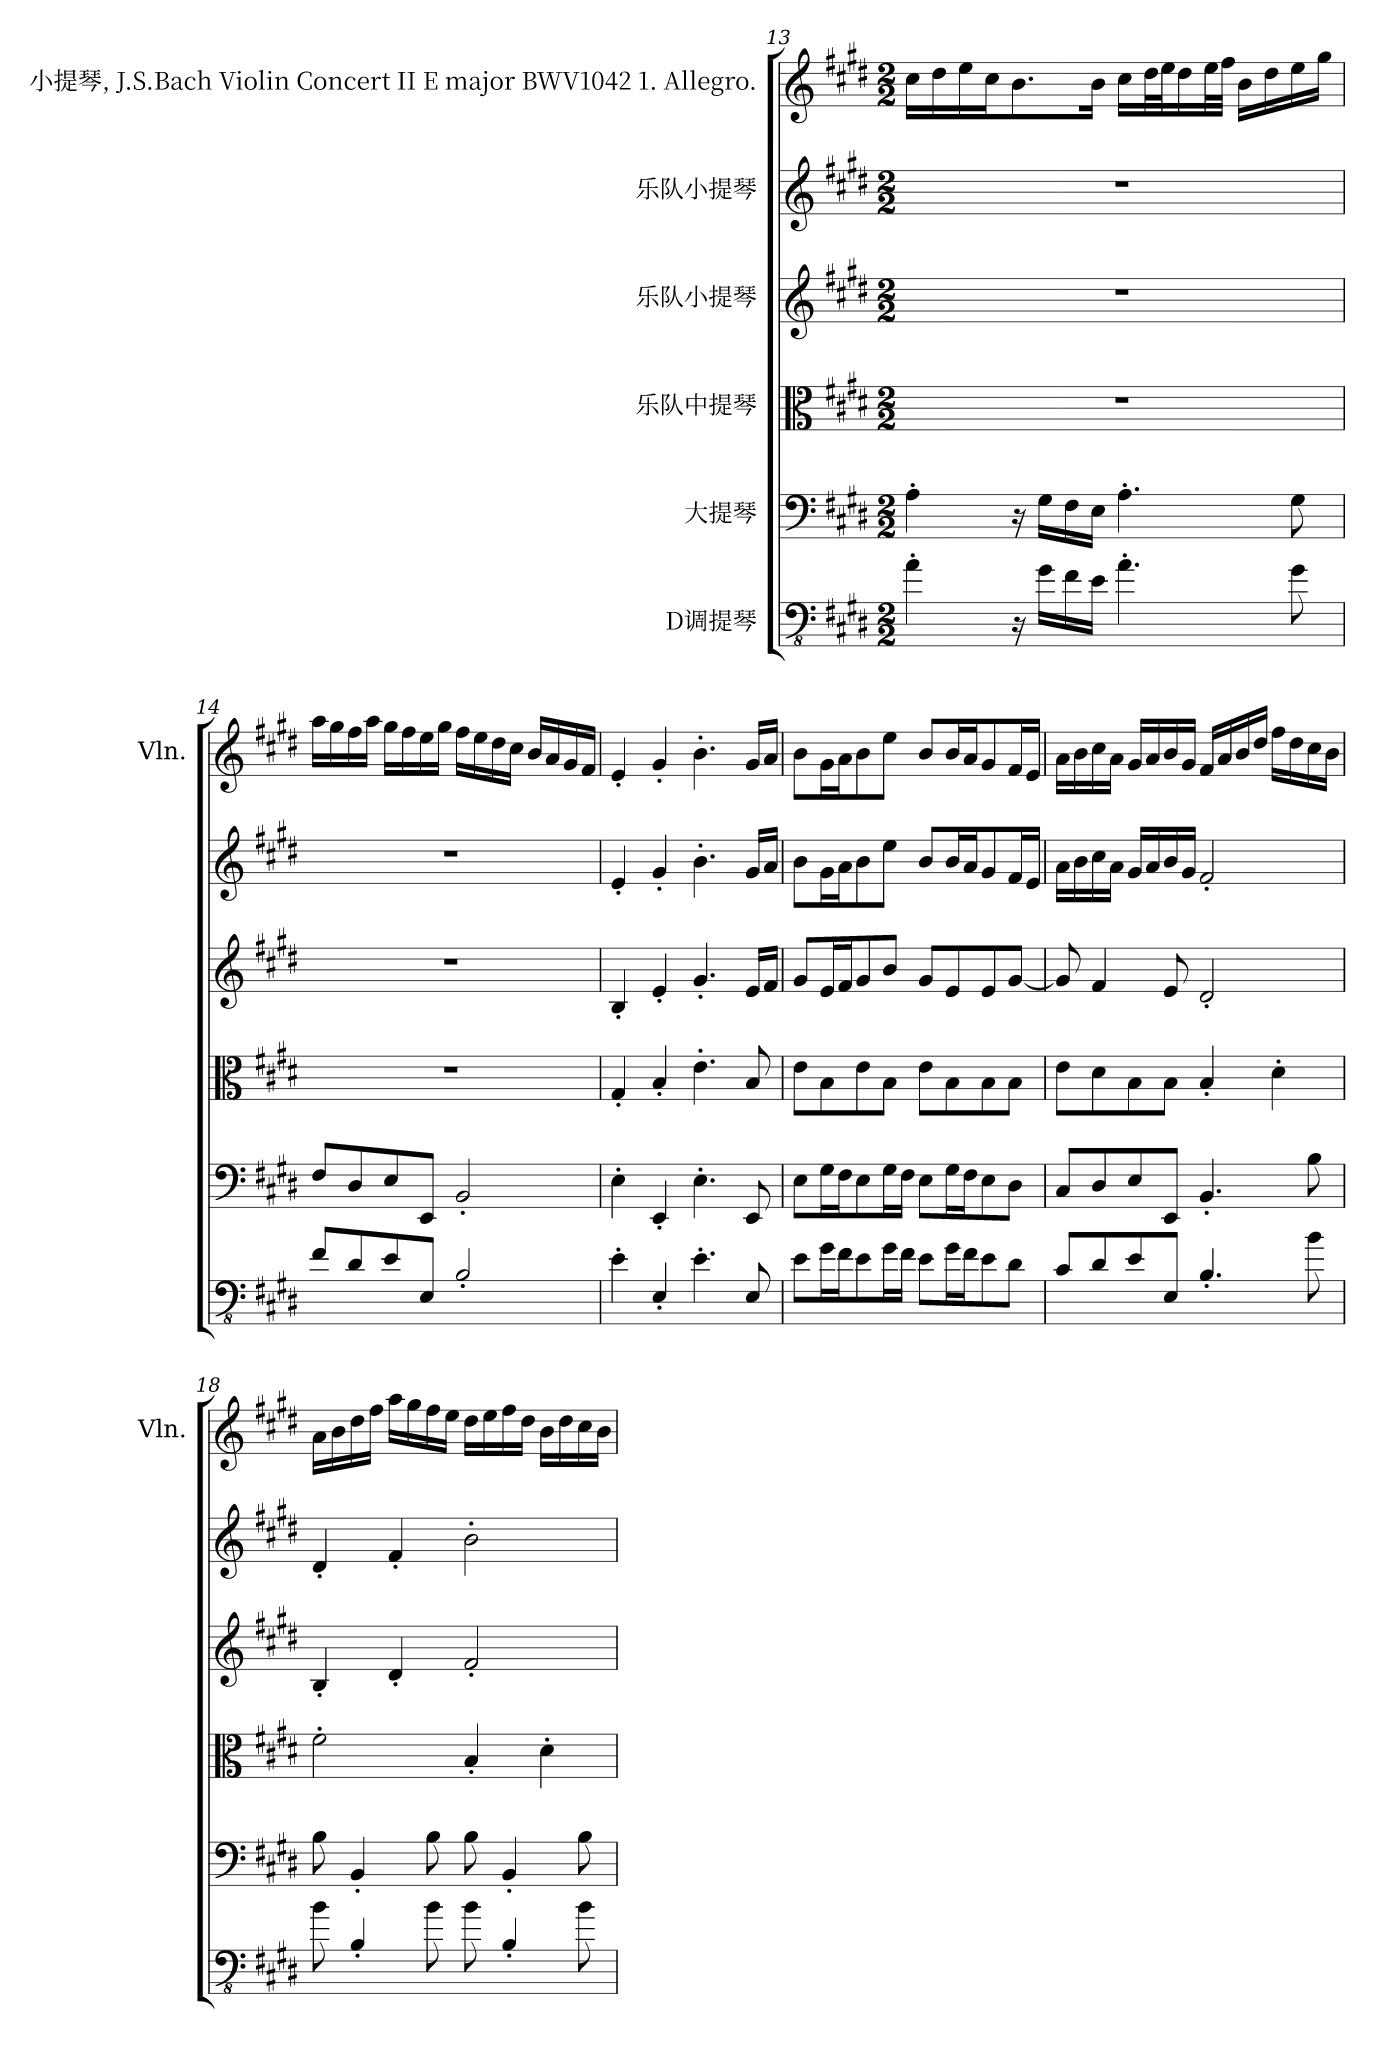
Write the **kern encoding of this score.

**kern	**kern	**kern	**kern	**kern	**kern
*part6	*part5	*part4	*part3	*part2	*part1
*staff6	*staff5	*staff4	*staff3	*staff2	*staff1
*I"D调提琴	*I"大提琴	*I"乐队中提琴	*I"乐队小提琴	*I"乐队小提琴	*I"小提琴, J.S.Bach Violin Concert II E major BWV1042 1. Allegro.
*	*	*	*	*	*I'Vln.
*clefFv4	*clefF4	*clefC3	*clefG2	*clefG2	*clefG2
*ITrd7c12	*	*	*	*	*
*k[f#c#g#d#]	*k[f#c#g#d#]	*k[f#c#g#d#]	*k[f#c#g#d#]	*k[f#c#g#d#]	*k[f#c#g#d#]
*M2/2	*M2/2	*M2/2	*M2/2	*M2/2	*M2/2
=13	=13	=13	=13	=13	=13
4AA'\	4A'\	1r	1r	1r	16cc#\LL
.	.	.	.	.	16dd#\
.	.	.	.	.	16ee\
.	.	.	.	.	16cc#\J
16r	16r	.	.	.	8.b\
16GG#\LL	16G#\LL	.	.	.	.
16FF#\	16F#\	.	.	.	.
16EE\JJ	16E\JJ	.	.	.	16b\Jk
4.AA'\	4.A'\	.	.	.	16cc#\LL
.	.	.	.	.	32dd#\L
.	.	.	.	.	32ee\J
.	.	.	.	.	16dd#\
.	.	.	.	.	32ee\L
.	.	.	.	.	32ff#\JJJ
.	.	.	.	.	16b\LL
.	.	.	.	.	16dd#\
8GG#\	8G#\	.	.	.	16ee\
.	.	.	.	.	16gg#\JJ
!!LO:LB:g=z
=14	=14	=14	=14	=14	=14
8FF#/L	8F#/L	1r	1r	1r	16aa\LL
.	.	.	.	.	16gg#\
8DD#/	8D#/	.	.	.	16ff#\
.	.	.	.	.	16aa\JJ
8EE/	8E/	.	.	.	16gg#\LL
.	.	.	.	.	16ff#\
8EEE/J	8EE/J	.	.	.	16ee\
.	.	.	.	.	16gg#\JJ
2BBB'/	2BB'/	.	.	.	16ff#\LL
.	.	.	.	.	16ee\
.	.	.	.	.	16dd#\
.	.	.	.	.	16cc#\JJ
.	.	.	.	.	16b/LL
.	.	.	.	.	16a/
.	.	.	.	.	16g#/
.	.	.	.	.	16f#/JJ
=15	=15	=15	=15	=15	=15
4EE'\	4E'\	4G#'/	4B'/	4e'/	4e'/
4EEE'/	4EE'/	4B'/	4e'/	4g#'/	4g#'/
4.EE'\	4.E'\	4.e'\	4.g#'/	4.b'\	4.b'\
8EEE/	8EE/	8B/	16e/LL	16g#/LL	16g#/LL
.	.	.	16f#/JJ	16a/JJ	16a/JJ
=16	=16	=16	=16	=16	=16
8EE\L	8E\L	8e\L	8g#/L	8b\L	8b\L
16GG#\L	16G#\L	8B\	16e/L	16g#\L	16g#\L
16FF#\J	16F#\J	.	16f#/J	16a\J	16a\J
8EE\	8E\	8e\	8g#/	8b\	8b\
16GG#\L	16G#\L	8B\J	8b/J	8ee\J	8ee\J
16FF#\JJ	16F#\JJ	.	.	.	.
8EE\L	8E\L	8e\L	8g#/L	8b/L	8b/L
16GG#\L	16G#\L	8B\	8e/	16b/L	16b/L
16FF#\J	16F#\J	.	.	16a/J	16a/J
8EE\	8E\	8B\	8e/	8g#/	8g#/
8DD#\J	8D#\J	8B\J	[8g#/J	16f#/L	16f#/L
.	.	.	.	16e/JJ	16e/JJ
!!LO:PB:g=z
=17	=17	=17	=17	=17	=17
8CC#/L	8C#/L	8e\L	8g#/]	16a\LL	16a\LL
.	.	.	.	16b\	16b\
8DD#/	8D#/	8d#\	4f#/	16cc#\	16cc#\
.	.	.	.	16a\JJ	16a\JJ
8EE/	8E/	8B\	.	16g#/LL	16g#/LL
.	.	.	.	16a/	16a/
8EEE/J	8EE/J	8B\J	8e/	16b/	16b/
.	.	.	.	16g#/JJ	16g#/JJ
4.BBB'/	4.BB'/	4B'/	2d#'/	2f#'/	16f#/LL
.	.	.	.	.	16a/
.	.	.	.	.	16b/
.	.	.	.	.	16dd#/JJ
.	.	4d#'\	.	.	16ff#\LL
.	.	.	.	.	16dd#\
8BB\	8B\	.	.	.	16cc#\
.	.	.	.	.	16b\JJ
=18	=18	=18	=18	=18	=18
8BB\	8B\	2f#'\	4B'/	4d#'/	16a\LL
.	.	.	.	.	16b\
4BBB'/	4BB'/	.	.	.	16dd#\
.	.	.	.	.	16ff#\JJ
.	.	.	4d#'/	4f#'/	16aa\LL
.	.	.	.	.	16gg#\
8BB\	8B\	.	.	.	16ff#\
.	.	.	.	.	16ee\JJ
8BB\	8B\	4B'/	2f#'/	2b'\	16dd#\LL
.	.	.	.	.	16ee\
4BBB'/	4BB'/	.	.	.	16ff#\
.	.	.	.	.	16dd#\JJ
.	.	4d#'\	.	.	16b\LL
.	.	.	.	.	16dd#\
8BB\	8B\	.	.	.	16cc#\
.	.	.	.	.	16b\JJ
=	=	=	=	=	=
*-	*-	*-	*-	*-	*-
